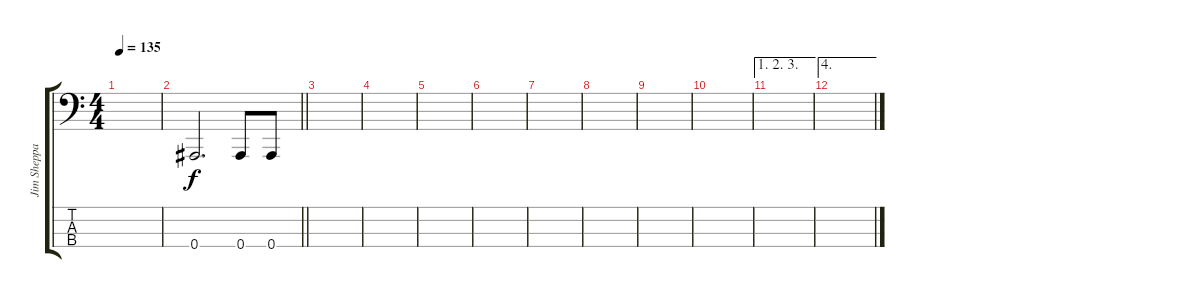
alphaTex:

\track ("Jim Sheppard" "Jim Sheppa") {instrument electricbasspick}
\staff {score tabs}
\tuning (Db2 Ab1 Eb1 Bb0) {hide}
\ts (4 4)
\tempo 135
\clef f4
\ks c
|
\barLineRight lightlight
0.4.2{d} 0.4.8 0.4.8 |
|
|
|
|
|
|
|
|
\ae (1 2 3)
|
\ae 4
